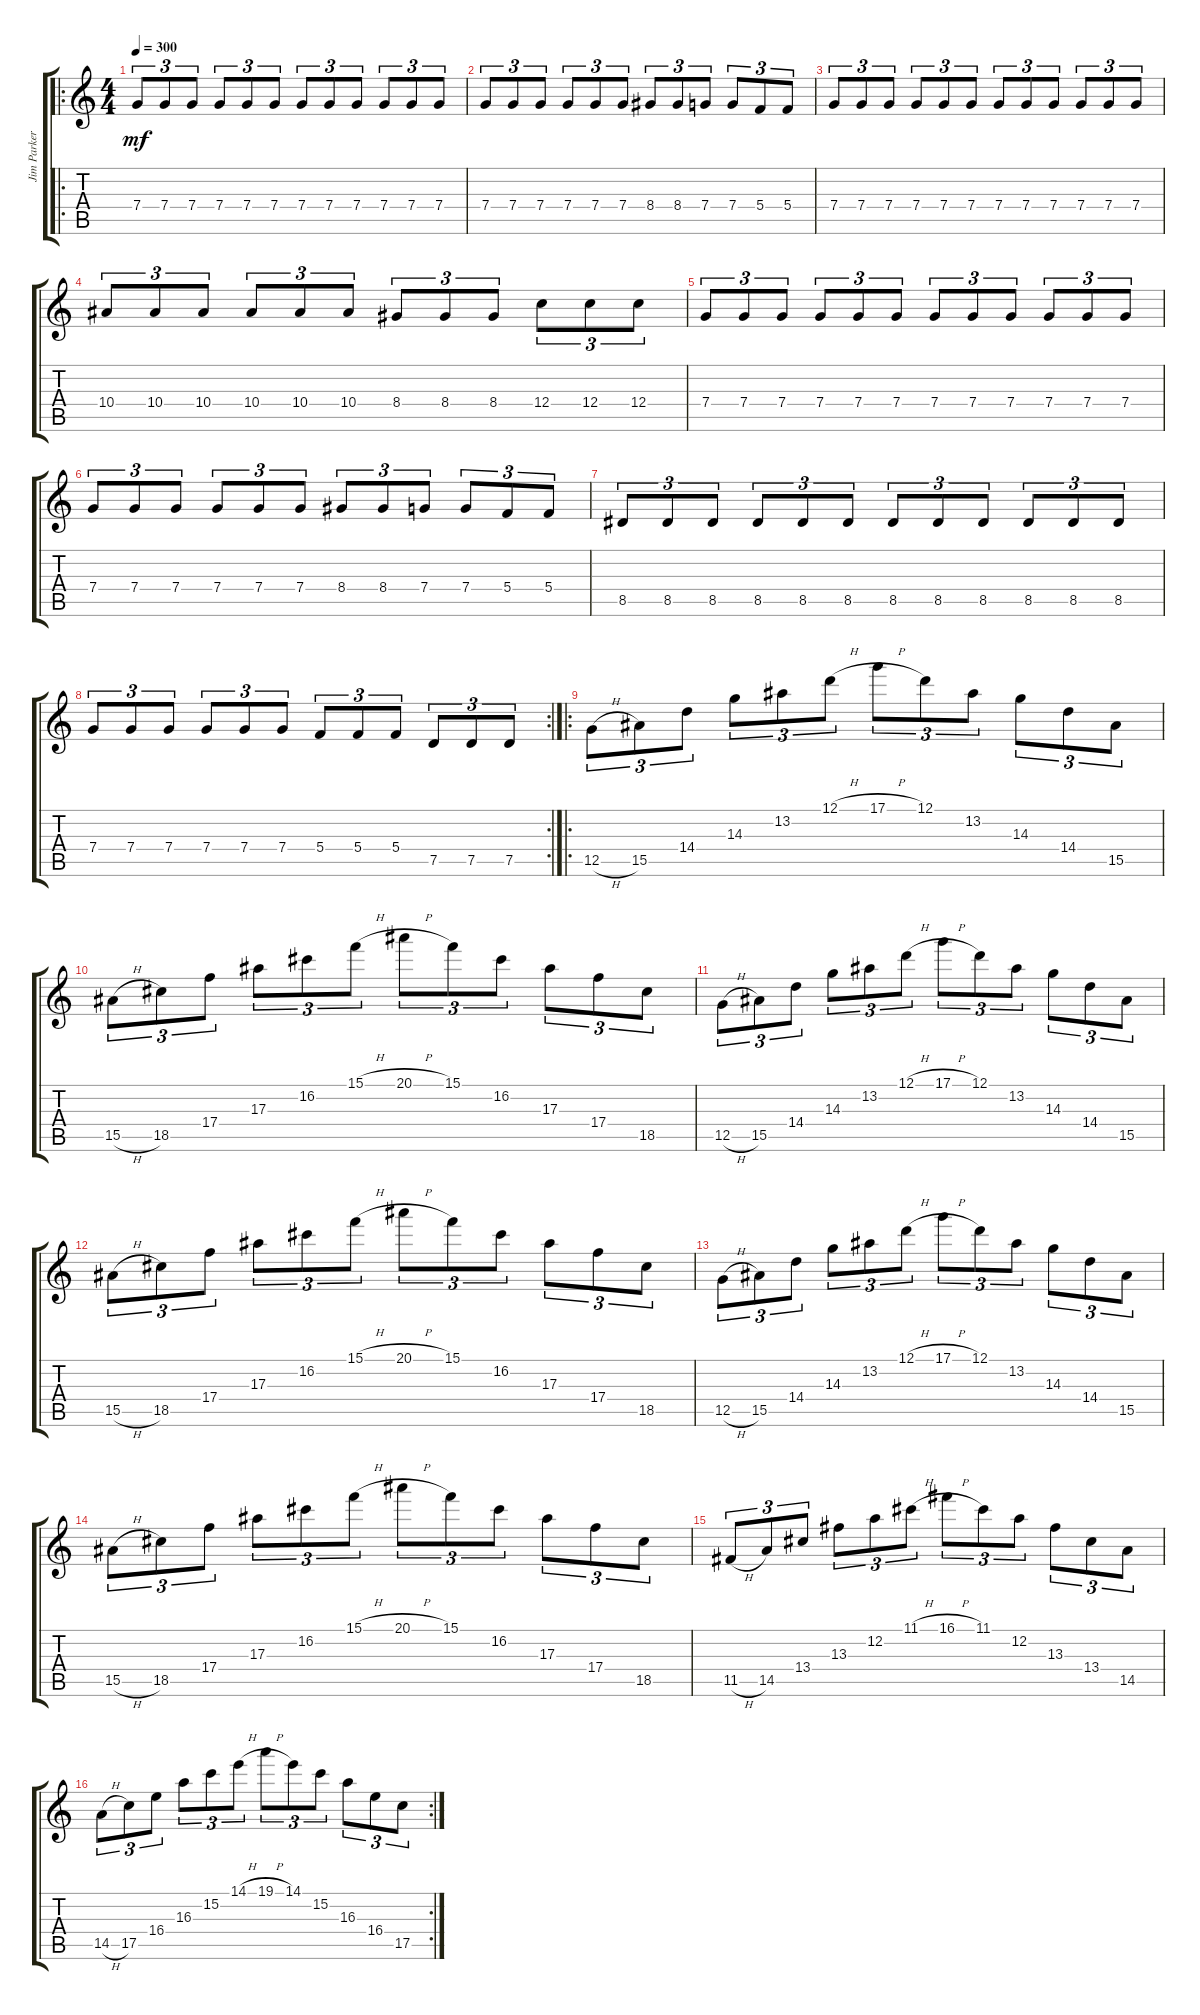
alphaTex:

\track ("Jim Parker" "Jim Parker") {instrument distortionguitar}
\staff {score tabs}
\tuning (D4 A3 F3 C3 G2 D2) {hide}
\ro
\ts (4 4)
\tempo 300
\clef g2
\ks c
7.4.8{tu (3 2) dy mf} 7.4.8{tu (3 2)} 7.4.8{tu (3 2)} 7.4.8{tu (3 2)} 7.4.8{tu (3 2)} 7.4.8{tu (3 2)} 7.4.8{tu (3 2)} 7.4.8{tu (3 2)} 7.4.8{tu (3 2)} 7.4.8{tu (3 2)} 7.4.8{tu (3 2)} 7.4.8{tu (3 2)} |
7.4.8{tu (3 2)} 7.4.8{tu (3 2)} 7.4.8{tu (3 2)} 7.4.8{tu (3 2)} 7.4.8{tu (3 2)} 7.4.8{tu (3 2)} 8.4.8{tu (3 2)} 8.4.8{tu (3 2)} 7.4.8{tu (3 2)} 7.4.8{tu (3 2)} 5.4.8{tu (3 2)} 5.4.8{tu (3 2)} |
7.4.8{tu (3 2)} 7.4.8{tu (3 2)} 7.4.8{tu (3 2)} 7.4.8{tu (3 2)} 7.4.8{tu (3 2)} 7.4.8{tu (3 2)} 7.4.8{tu (3 2)} 7.4.8{tu (3 2)} 7.4.8{tu (3 2)} 7.4.8{tu (3 2)} 7.4.8{tu (3 2)} 7.4.8{tu (3 2)} |
10.4.8{tu (3 2)} 10.4.8{tu (3 2)} 10.4.8{tu (3 2)} 10.4.8{tu (3 2)} 10.4.8{tu (3 2)} 10.4.8{tu (3 2)} 8.4.8{tu (3 2)} 8.4.8{tu (3 2)} 8.4.8{tu (3 2)} 12.4.8{tu (3 2)} 12.4.8{tu (3 2)} 12.4.8{tu (3 2)} |
7.4.8{tu (3 2)} 7.4.8{tu (3 2)} 7.4.8{tu (3 2)} 7.4.8{tu (3 2)} 7.4.8{tu (3 2)} 7.4.8{tu (3 2)} 7.4.8{tu (3 2)} 7.4.8{tu (3 2)} 7.4.8{tu (3 2)} 7.4.8{tu (3 2)} 7.4.8{tu (3 2)} 7.4.8{tu (3 2)} |
7.4.8{tu (3 2)} 7.4.8{tu (3 2)} 7.4.8{tu (3 2)} 7.4.8{tu (3 2)} 7.4.8{tu (3 2)} 7.4.8{tu (3 2)} 8.4.8{tu (3 2)} 8.4.8{tu (3 2)} 7.4.8{tu (3 2)} 7.4.8{tu (3 2)} 5.4.8{tu (3 2)} 5.4.8{tu (3 2)} |
8.5.8{tu (3 2)} 8.5.8{tu (3 2)} 8.5.8{tu (3 2)} 8.5.8{tu (3 2)} 8.5.8{tu (3 2)} 8.5.8{tu (3 2)} 8.5.8{tu (3 2)} 8.5.8{tu (3 2)} 8.5.8{tu (3 2)} 8.5.8{tu (3 2)} 8.5.8{tu (3 2)} 8.5.8{tu (3 2)} |
\rc 2
7.4.8{tu (3 2)} 7.4.8{tu (3 2)} 7.4.8{tu (3 2)} 7.4.8{tu (3 2)} 7.4.8{tu (3 2)} 7.4.8{tu (3 2)} 5.4.8{tu (3 2)} 5.4.8{tu (3 2)} 5.4.8{tu (3 2)} 7.5.8{tu (3 2)} 7.5.8{tu (3 2)} 7.5.8{tu (3 2)} |
\ro
12.5{h}.8{tu (3 2)} 15.5.8{tu (3 2)} 14.4.8{tu (3 2)} 14.3.8{tu (3 2)} 13.2.8{tu (3 2)} 12.1{h}.8{tu (3 2)} 17.1{h}.8{tu (3 2)} 12.1.8{tu (3 2)} 13.2.8{tu (3 2)} 14.3.8{tu (3 2)} 14.4.8{tu (3 2)} 15.5.8{tu (3 2)} |
15.5{h}.8{tu (3 2)} 18.5.8{tu (3 2)} 17.4.8{tu (3 2)} 17.3.8{tu (3 2)} 16.2.8{tu (3 2)} 15.1{h}.8{tu (3 2)} 20.1{h}.8{tu (3 2)} 15.1.8{tu (3 2)} 16.2.8{tu (3 2)} 17.3.8{tu (3 2)} 17.4.8{tu (3 2)} 18.5.8{tu (3 2)} |
12.5{h}.8{tu (3 2)} 15.5.8{tu (3 2)} 14.4.8{tu (3 2)} 14.3.8{tu (3 2)} 13.2.8{tu (3 2)} 12.1{h}.8{tu (3 2)} 17.1{h}.8{tu (3 2)} 12.1.8{tu (3 2)} 13.2.8{tu (3 2)} 14.3.8{tu (3 2)} 14.4.8{tu (3 2)} 15.5.8{tu (3 2)} |
15.5{h}.8{tu (3 2)} 18.5.8{tu (3 2)} 17.4.8{tu (3 2)} 17.3.8{tu (3 2)} 16.2.8{tu (3 2)} 15.1{h}.8{tu (3 2)} 20.1{h}.8{tu (3 2)} 15.1.8{tu (3 2)} 16.2.8{tu (3 2)} 17.3.8{tu (3 2)} 17.4.8{tu (3 2)} 18.5.8{tu (3 2)} |
12.5{h}.8{tu (3 2)} 15.5.8{tu (3 2)} 14.4.8{tu (3 2)} 14.3.8{tu (3 2)} 13.2.8{tu (3 2)} 12.1{h}.8{tu (3 2)} 17.1{h}.8{tu (3 2)} 12.1.8{tu (3 2)} 13.2.8{tu (3 2)} 14.3.8{tu (3 2)} 14.4.8{tu (3 2)} 15.5.8{tu (3 2)} |
15.5{h}.8{tu (3 2)} 18.5.8{tu (3 2)} 17.4.8{tu (3 2)} 17.3.8{tu (3 2)} 16.2.8{tu (3 2)} 15.1{h}.8{tu (3 2)} 20.1{h}.8{tu (3 2)} 15.1.8{tu (3 2)} 16.2.8{tu (3 2)} 17.3.8{tu (3 2)} 17.4.8{tu (3 2)} 18.5.8{tu (3 2)} |
11.5{h}.8{tu (3 2)} 14.5.8{tu (3 2)} 13.4.8{tu (3 2)} 13.3.8{tu (3 2)} 12.2.8{tu (3 2)} 11.1{h}.8{tu (3 2)} 16.1{h}.8{tu (3 2)} 11.1.8{tu (3 2)} 12.2.8{tu (3 2)} 13.3.8{tu (3 2)} 13.4.8{tu (3 2)} 14.5.8{tu (3 2)} |
\rc 2
14.5{h}.8{tu (3 2)} 17.5.8{tu (3 2)} 16.4.8{tu (3 2)} 16.3.8{tu (3 2)} 15.2.8{tu (3 2)} 14.1{h}.8{tu (3 2)} 19.1{h}.8{tu (3 2)} 14.1.8{tu (3 2)} 15.2.8{tu (3 2)} 16.3.8{tu (3 2)} 16.4.8{tu (3 2)} 17.5.8{tu (3 2)}
